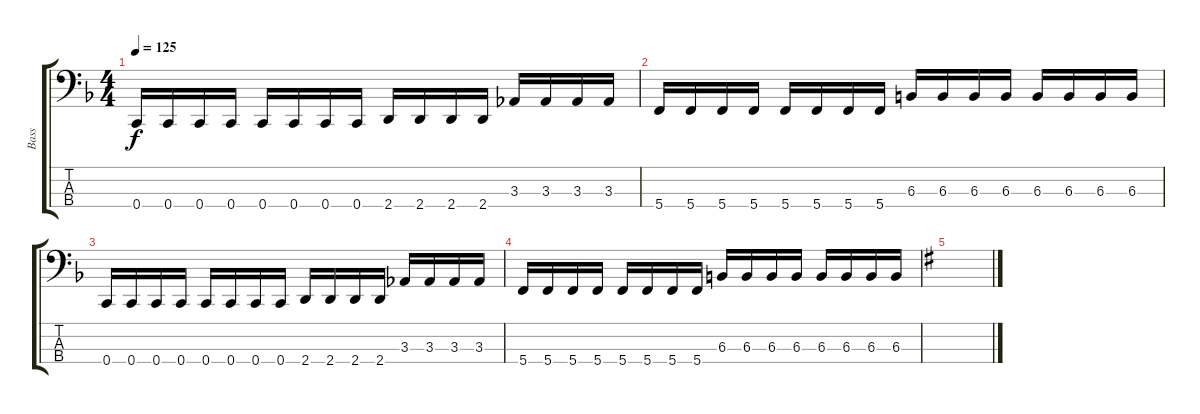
\track ("Bass" "Bass") {instrument electricbassfinger}
\staff {score tabs}
\tuning (Eb2 Bb1 F1 C1) {hide}
\ts (4 4)
\tempo 125
\clef f4
\ks f
0.4.16{dy f} 0.4.16 0.4.16 0.4.16 0.4.16 0.4.16 0.4.16 0.4.16 2.4.16 2.4.16 2.4.16 2.4.16 3.3.16 3.3.16 3.3.16 3.3.16 |
5.4.16 5.4.16 5.4.16 5.4.16 5.4.16 5.4.16 5.4.16 5.4.16 6.3.16 6.3.16 6.3.16 6.3.16 6.3.16 6.3.16 6.3.16 6.3.16 |
0.4.16 0.4.16 0.4.16 0.4.16 0.4.16 0.4.16 0.4.16 0.4.16 2.4.16 2.4.16 2.4.16 2.4.16 3.3.16 3.3.16 3.3.16 3.3.16 |
5.4.16 5.4.16 5.4.16 5.4.16 5.4.16 5.4.16 5.4.16 5.4.16 6.3.16 6.3.16 6.3.16 6.3.16 6.3.16 6.3.16 6.3.16 6.3.16 |
\ks g
